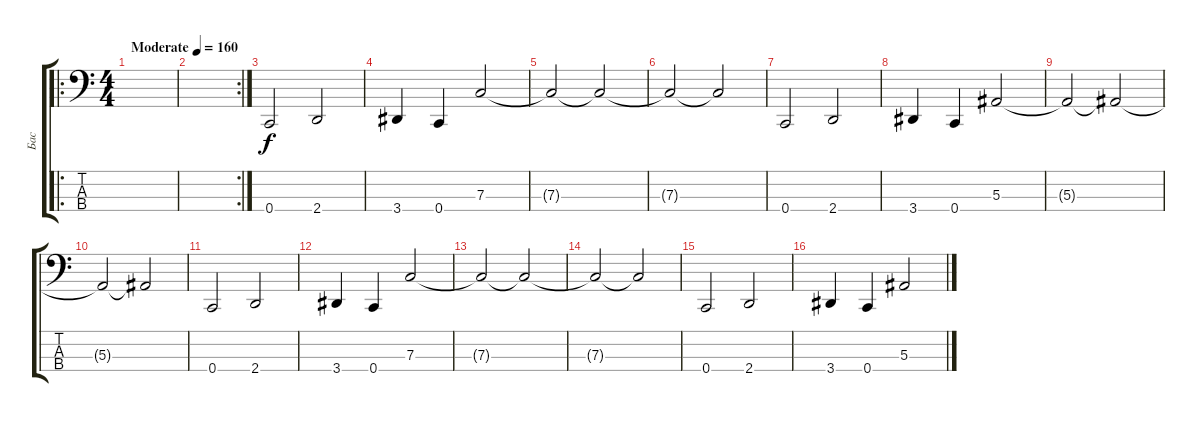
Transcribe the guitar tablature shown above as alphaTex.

\track ("Бас" "Бас") {instrument electricbassfinger}
\staff {score tabs}
\tuning (Eb2 Bb1 F1 C1) {hide}
\ro
\ts (4 4)
\tempo (160 "Moderate")
\clef f4
\ks c
|
\rc 2
|
0.4.2 2.4.2 |
3.4.4 0.4.4 7.3.2 |
7.3{t}.2 7.3{t}.2 |
7.3{t}.2 7.3{t}.2 |
0.4.2 2.4.2 |
3.4.4 0.4.4 5.3.2 |
5.3{t}.2 5.3{t}.2 |
5.3{t}.2 5.3{t}.2 |
0.4.2 2.4.2 |
3.4.4 0.4.4 7.3.2 |
7.3{t}.2 7.3{t}.2 |
7.3{t}.2 7.3{t}.2 |
0.4.2 2.4.2 |
3.4.4 0.4.4 5.3.2
